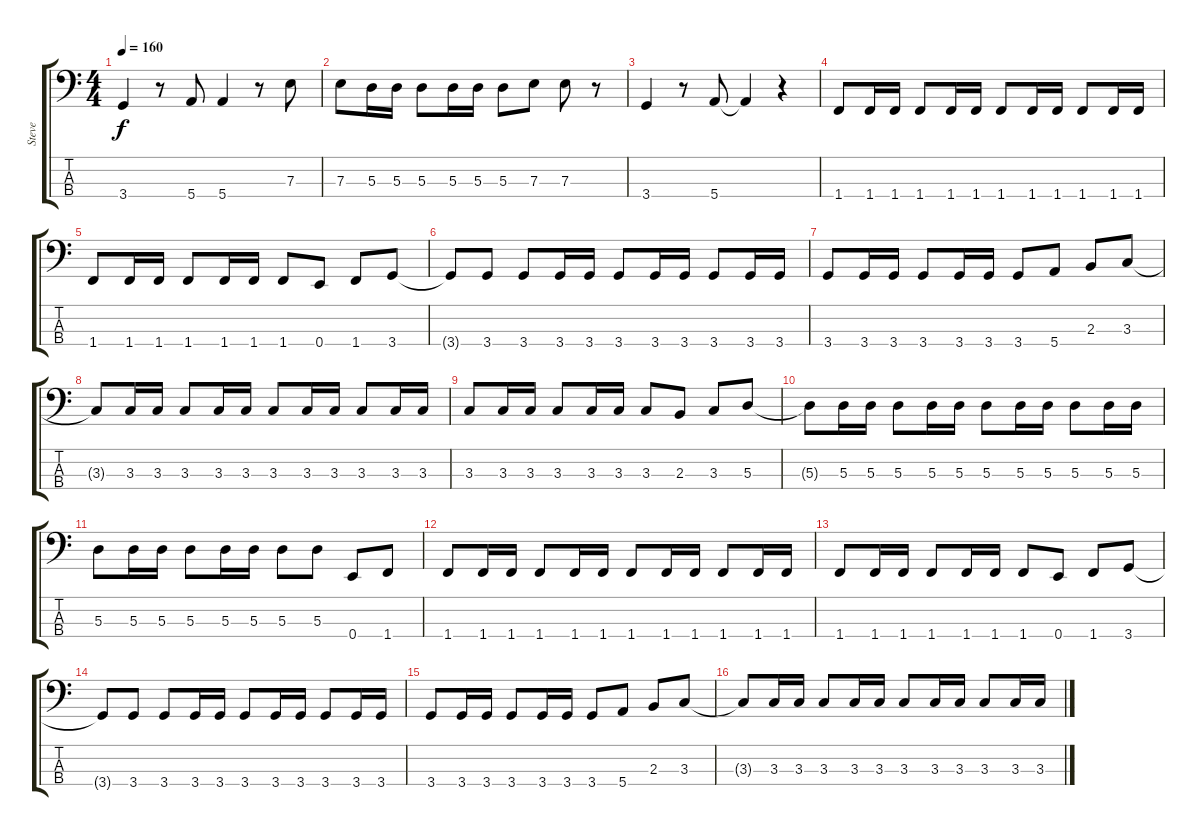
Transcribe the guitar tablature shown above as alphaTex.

\track ("Steve" "Steve") {instrument electricbassfinger}
\staff {score tabs}
\tuning (G2 D2 A1 E1) {hide}
\ts (4 4)
\tempo 160
\clef f4
\ks c
3.4.4{dy f} r.8 5.4.8 5.4.4 r.8 7.3.8 |
7.3.8 5.3.16 5.3.16 5.3.8 5.3.16 5.3.16 5.3.8 7.3.8 7.3.8 r.8 |
3.4.4 r.8 5.4.8 5.4{t}.4 r.4 |
1.4.8 1.4.16 1.4.16 1.4.8 1.4.16 1.4.16 1.4.8 1.4.16 1.4.16 1.4.8 1.4.16 1.4.16 |
1.4.8 1.4.16 1.4.16 1.4.8 1.4.16 1.4.16 1.4.8 0.4.8 1.4.8 3.4.8 |
3.4{t}.8 3.4.8 3.4.8 3.4.16 3.4.16 3.4.8 3.4.16 3.4.16 3.4.8 3.4.16 3.4.16 |
3.4.8 3.4.16 3.4.16 3.4.8 3.4.16 3.4.16 3.4.8 5.4.8 2.3.8 3.3.8 |
3.3{t}.8 3.3.16 3.3.16 3.3.8 3.3.16 3.3.16 3.3.8 3.3.16 3.3.16 3.3.8 3.3.16 3.3.16 |
3.3.8 3.3.16 3.3.16 3.3.8 3.3.16 3.3.16 3.3.8 2.3.8 3.3.8 5.3.8 |
5.3{t}.8 5.3.16 5.3.16 5.3.8 5.3.16 5.3.16 5.3.8 5.3.16 5.3.16 5.3.8 5.3.16 5.3.16 |
5.3.8 5.3.16 5.3.16 5.3.8 5.3.16 5.3.16 5.3.8 5.3.8 0.4.8 1.4.8 |
1.4.8 1.4.16 1.4.16 1.4.8 1.4.16 1.4.16 1.4.8 1.4.16 1.4.16 1.4.8 1.4.16 1.4.16 |
1.4.8 1.4.16 1.4.16 1.4.8 1.4.16 1.4.16 1.4.8 0.4.8 1.4.8 3.4.8 |
3.4{t}.8 3.4.8 3.4.8 3.4.16 3.4.16 3.4.8 3.4.16 3.4.16 3.4.8 3.4.16 3.4.16 |
3.4.8 3.4.16 3.4.16 3.4.8 3.4.16 3.4.16 3.4.8 5.4.8 2.3.8 3.3.8 |
3.3{t}.8 3.3.16 3.3.16 3.3.8 3.3.16 3.3.16 3.3.8 3.3.16 3.3.16 3.3.8 3.3.16 3.3.16
